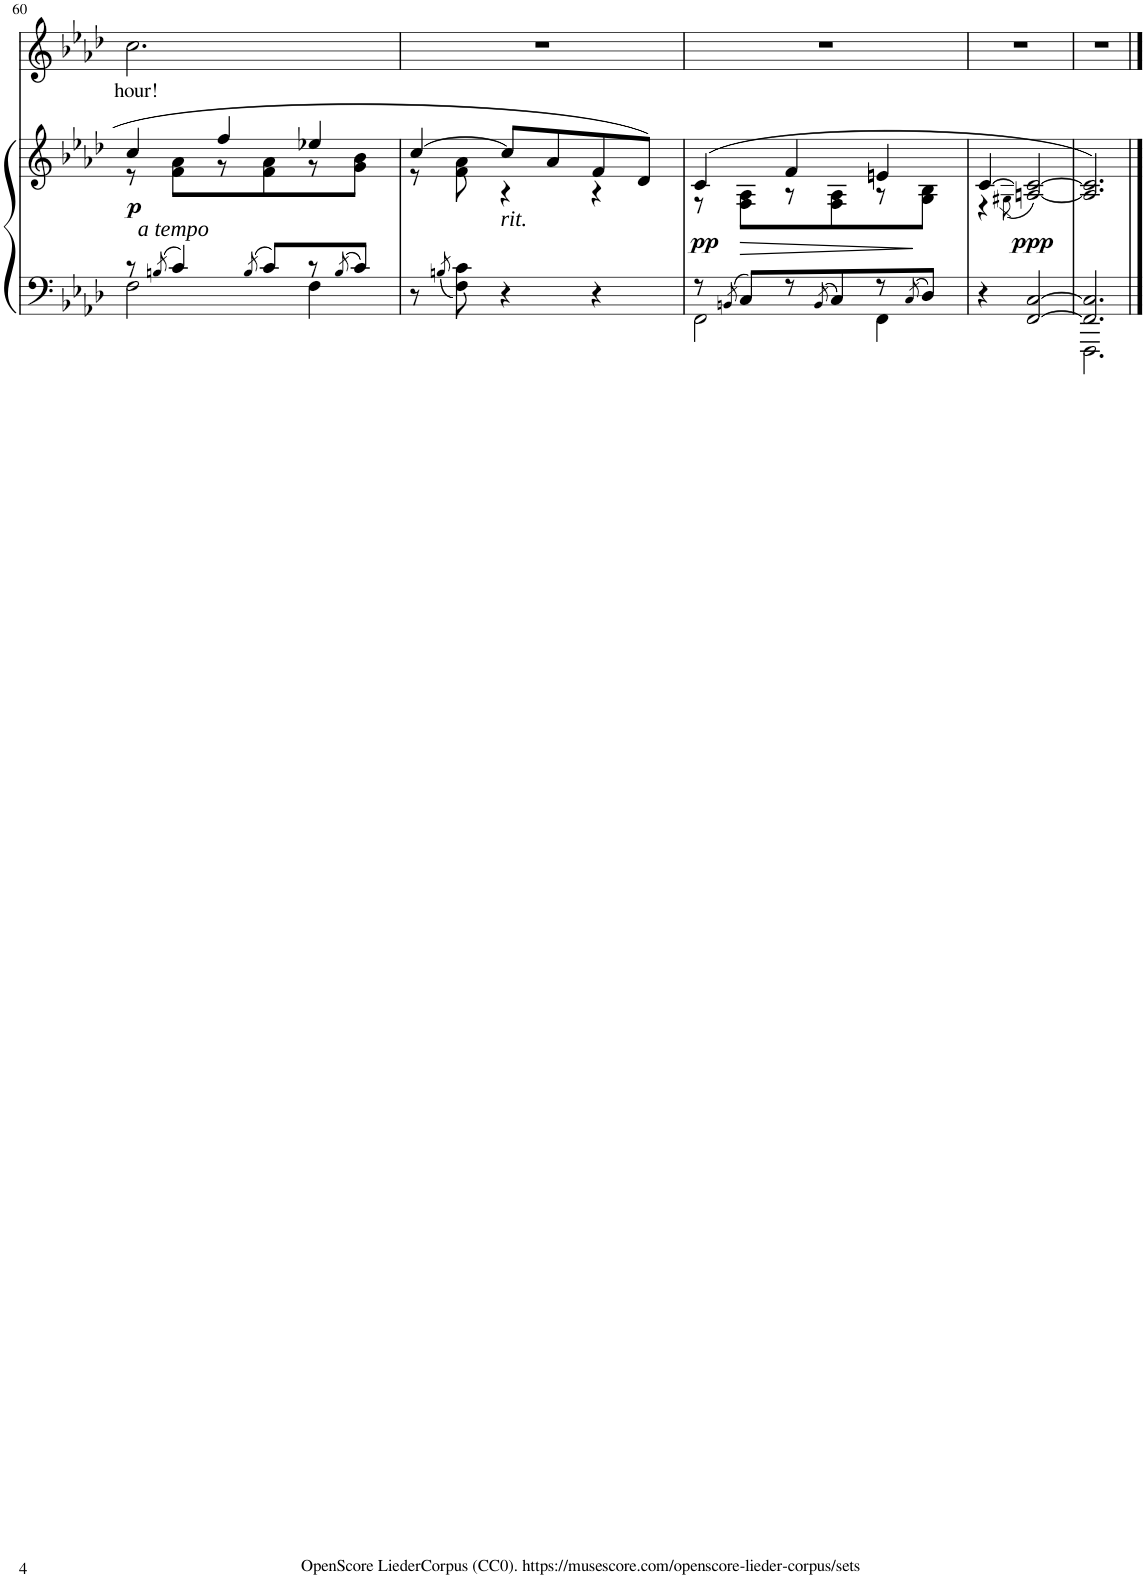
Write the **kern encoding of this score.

**kern	**kern	**dynam	**kern	**text
*part2	*part2	*part2	*part1	*part1
*staff3	*staff2	*staff2/3	*staff1	*staff1
*I"Piano	*	*	*I"Voice	*
*I'Pno	*	*	*	*
!!LO:PB:g=z
*clefF4	*clefG2	*	*clefG2	*
*k[b-e-a-d-]	*k[b-e-a-d-]	*	*k[b-e-a-d-]	*
*M3/4	*M3/4	*	*M3/4	*
=60	=60	=60	=60	=60
*^	*^	*	*	*
!	!	!LO:TX:b:i:t=a tempo	!	!	!	!
!	!	!	!	!LO:DY:b	!	!LO:LY:b
8r	2F\	4cc/	8r	p	2.cc\	hour!
8qBn/	.	.	.	.	.	.
4c/	.	.	8f\ 8a-\L	.	.	.
.	.	4ff/	8r	.	.	.
8qB/	.	.	.	.	.	.
8c/L	.	.	8f\ 8a-\	.	.	.
8r	4F\	4ee-X/	8r	.	.	.
8qB/	.	.	.	.	.	.
8c/J	.	.	8g\ 8b-\J	.	.	.
*v	*v	*	*	*	*	*
=61	=61	=61	=61	=61	=61
8r	[4cc/	8r	.	2.r	.
8qBn/	.	.	.	.	.
8F\ 8c\	.	8f\ 8a-\	.	.	.
!	!LO:TX:b:i:t=rit.	!	!	!	!
4r	8cc/L]	4r	.	.	.
.	8a-/	.	.	.	.
4r	8f/	4r	.	.	.
.	8d-/J	.	.	.	.
=62	=62	=62	=62	=62	=62
*^	*	*	*	*	*
!	!	!	!	!LO:DY:b	!	!
8r	2FF\	(4c/	8r	pp	2.r	.
8qBBn/	.	.	.	.	.	.
8C/L	.	.	8F\ 8A-\L	.	.	.
8r	.	4f/	8r	.	.	.
8qBB/	.	.	.	.	.	.
8C/	.	.	8F\ 8A-\	.	.	.
8r	4FF\	4en/	8r	.	.	.
8qC/	.	.	.	.	.	.
8D-/J	.	.	8G\ 8B-\J	.	.	.
*v	*v	*	*	*	*	*
=63	=63	=63	=63	=63	=63
4r	[4c/	4r	.	2.r	.
.	(<8qG#X\	.	.	.	.
!	!	!	!LO:DY:b	!	!
[2FF/ [2C/	[2An/ 2c/_)	2ryy	ppp	.	.
*	*v	*v	*	*	*
=64	=64	=64	=64	=64
*^	*	*	*	*
2.FF/] 2.C/]	2.FFF\	2.A/] 2.c/])	.	2.r	.
*v	*v	*	*	*	*
==	==	==	==	==
*-	*-	*-	*-	*-
